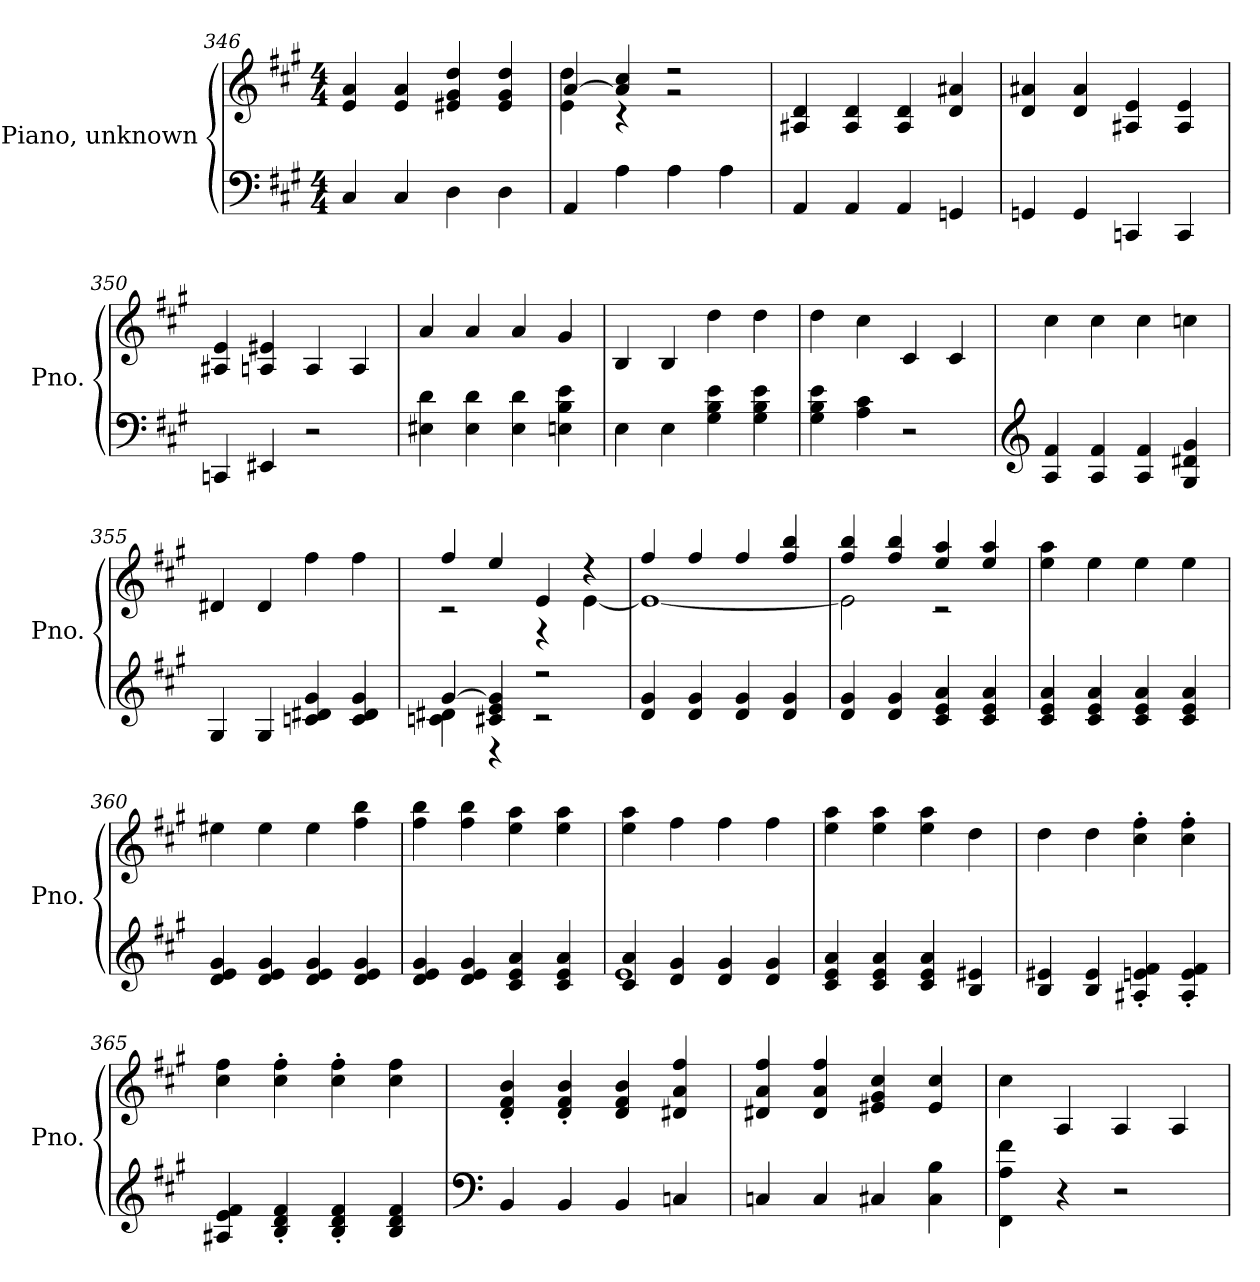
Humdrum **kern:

**kern	**kern
*part1	*part1
*staff2	*staff1
*I"Piano, unknown	*
*I'Pno.	*
*clefF4	*clefG2
*k[f#c#g#]	*k[f#c#g#]
*M4/4	*M4/4
=346	=346
4C#/	4e/ 4a/
4C#/	4e/ 4a/
4D\	4e#X/ 4g#/ 4dd/
4D\	4e#/ 4g#/ 4dd/
=347	=347
*	*^
4AA/	[4a/	4e\ 4dd\
4A\	4a/] 4cc#/	4r
4A\	2r	2r
4A\	.	.
*	*v	*v
!!LO:LB:g=z
=348	=348
4AA/	4A#X/ 4d/
4AA/	4A#/ 4d/
4AA/	4A#/ 4d/
4GGn/	4d/ 4a#X/
=349	=349
4GGn/	4d/ 4a#X/
4GG/	4d/ 4a#/
4CCn/	4A#X/ 4e/
4CC/	4A#/ 4e/
=350	=350
4CCn/	4A#X/ 4e/
4EE#X/	4An/ 4e#X/
2r	4A/
.	4A/
=351	=351
4E#X\ 4d\	4a/
4E#\ 4d\	4a/
4E#\ 4d\	4a/
4En\ 4B\ 4e\	4g#/
=352	=352
4E\	4B/
4E\	4B/
4G#\ 4B\ 4e\	4dd\
4G#\ 4B\ 4e\	4dd\
=353	=353
4G#\ 4B\ 4e\	4dd\
4A\ 4c#\	4cc#\
2r	4c#/
.	4c#/
!!LO:LB:g=z
=354	=354
*clefG2	*
4A/ 4f#/	4cc#\
4A/ 4f#/	4cc#\
4A/ 4f#/	4cc#\
4G#/ 4d#X/ 4g#/	4ccn\
=355	=355
4G#/	4d#X/
4G#/	4d#/
4cn/ 4d#X/ 4g#/	4ff#\
4c/ 4d#/ 4g#/	4ff#\
=356	=356
*^	*^
[4g#/	4cn\ 4d#X\	4ff#/	2r
4c#X/ 4e/ 4g#/]	4r	4ee/	.
2r	2r	4e/	4r
.	.	4r	[4e\
*v	*v	*	*
=357	=357	=357
4d/ 4g#/	4ff#/	1e_
4d/ 4g#/	4ff#/	.
4d/ 4g#/	4ff#/	.
4d/ 4g#/	4ff#/ 4bb/	.
=358	=358	=358
4d/ 4g#/	4ff#/ 4bb/	2e\]
4d/ 4g#/	4ff#/ 4bb/	.
4c#/ 4e/ 4a/	4ee/ 4aa/	2r
4c#/ 4e/ 4a/	4ee/ 4aa/	.
*	*v	*v
=359	=359
4c#/ 4e/ 4a/	4ee\ 4aa\
4c#/ 4e/ 4a/	4ee\
4c#/ 4e/ 4a/	4ee\
4c#/ 4e/ 4a/	4ee\
!!LO:LB:g=z
=360	=360
4d/ 4e/ 4g#/	4ee#X\
4d/ 4e/ 4g#/	4ee#\
4d/ 4e/ 4g#/	4ee#\
4d/ 4e/ 4g#/	4ff#\ 4bb\
=361	=361
4d/ 4e/ 4g#/	4ff#\ 4bb\
4d/ 4e/ 4g#/	4ff#\ 4bb\
4c#/ 4e/ 4a/	4ee\ 4aa\
4c#/ 4e/ 4a/	4ee\ 4aa\
=362	=362
*^	*
4c#/ 4a/	1e	4ee\ 4aa\
4d/ 4g#/	.	4ff#\
4d/ 4g#/	.	4ff#\
4d/ 4g#/	.	4ff#\
*v	*v	*
=363	=363
4c#/ 4e/ 4a/	4ee\ 4aa\
4c#/ 4e/ 4a/	4ee\ 4aa\
4c#/ 4e/ 4a/	4ee\ 4aa\
4B/ 4e#X/	4dd\
=364	=364
4B/ 4e#X/	4dd\
4B/ 4e#/	4dd\
4A#X/' 4en/' 4f#/'	4cc#\' 4ff#\'
4A#/' 4e/' 4f#/'	4cc#\' 4ff#\'
=365	=365
4A#X/ 4e/ 4f#/	4cc#\ 4ff#\
4B/' 4d/' 4f#/'	4cc#\' 4ff#\'
4B/' 4d/' 4f#/'	4cc#\' 4ff#\'
4B/ 4d/ 4f#/	4cc#\ 4ff#\
!!LO:LB:g=z
=366	=366
*clefF4	*
4BB/	4d/' 4f#/' 4b/'
4BB/	4d/' 4f#/' 4b/'
4BB/	4d/ 4f#/ 4b/
4Cn/	4d#X/ 4a/ 4ff#/
=367	=367
4Cn/	4d#X/ 4a/ 4ff#/
4C/	4d#/ 4a/ 4ff#/
4C#X/	4e#X/ 4g#/ 4cc#/
4C#\ 4B\	4e#/ 4cc#/
=368	=368
4FF#\ 4A\ 4f#\	4cc#\
4r	4A/
2r	4A/
.	4A/
=	=
*-	*-
